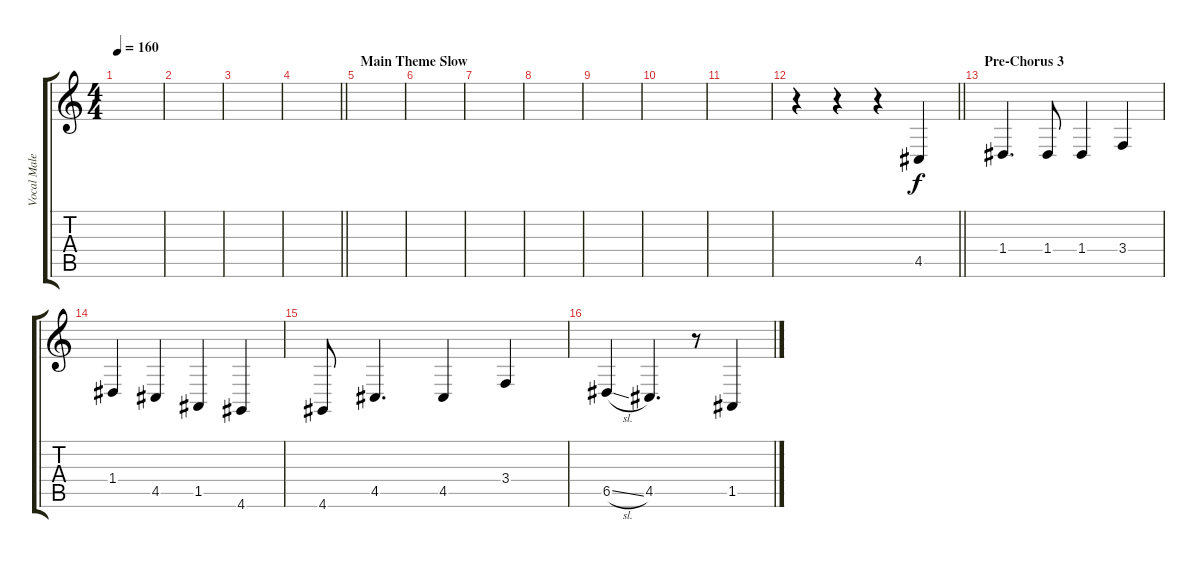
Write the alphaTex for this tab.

\track ("Vocal Male" "Vocal Male") {instrument lead2sawtooth}
\staff {score tabs}
\tuning (E4 B3 G3 D3 A2 E2) {hide}
\ts (4 4)
\tempo 160
\clef g2
\ks c
|
|
|
\barLineRight lightlight
|
\section ("" "Main Theme Slow")
|
|
|
|
|
|
|
\barLineRight lightlight
r.4 r.4 r.4 4.5.4{dy f} |
\section ("" "Pre-Chorus 3")
1.4.4{d} 1.4.8 1.4.4 3.4.4 |
1.4.4 4.5.4 1.5.4 4.6.4 |
4.6.8 4.5.4{d} 4.5.4 3.4.4 |
6.5{sl}.4 4.5.4{d} r.8 1.5.4
